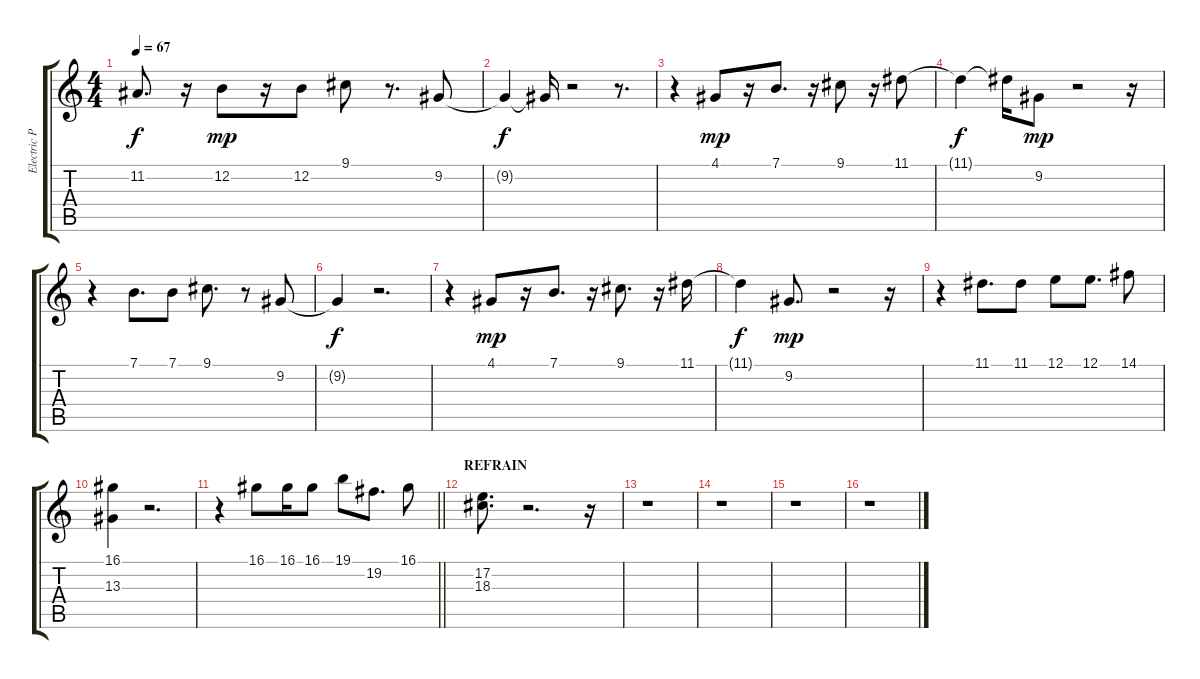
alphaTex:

\track ("Electric Piano " "Electric P") {instrument ocarina}
\staff {score tabs}
\tuning (E4 B3 G3 D3 A2 E2) {hide}
\ts (4 4)
\tempo 67
\clef g2
\ks c
11.2{t}.8{d dy f} r.16 12.2.8{dy mp} r.16 12.2.8 9.1.8 r.8{d} 9.2.8 |
9.2{t}.4{dy f} 9.2{t}.16 r.2 r.8{d} |
r.4 4.1.8{dy mp} r.16 7.1.8{d} r.16 9.1.8 r.16 11.1.8 |
11.1{t}.4{dy f} 11.1{t}.16 9.2.8{dy mp} r.2 r.16 |
r.4 7.1.8{d} 7.1.8 9.1.8{d} r.8 9.2.8 |
9.2{t}.4{dy f} r.2{d} |
r.4 4.1.8{dy mp} r.16 7.1.8{d} r.16 9.1.8{d} r.16 11.1.16 |
11.1{t}.4{dy f} 9.2.8{d dy mp} r.2 r.16 |
r.4 11.1.8{d} 11.1.8 12.1.8 12.1.8{d} 14.1.8 |
(16.1 13.3).4 r.2{d} |
\barLineRight lightlight
r.4 16.1.8 16.1.16 16.1.8 19.1.8 19.2.8{d} 16.1.8 |
\section ("" "REFRAIN")
(17.2 18.3).8{d} r.2{d} r.16 |
r.1 |
r.1 |
r.1 |
r.1
